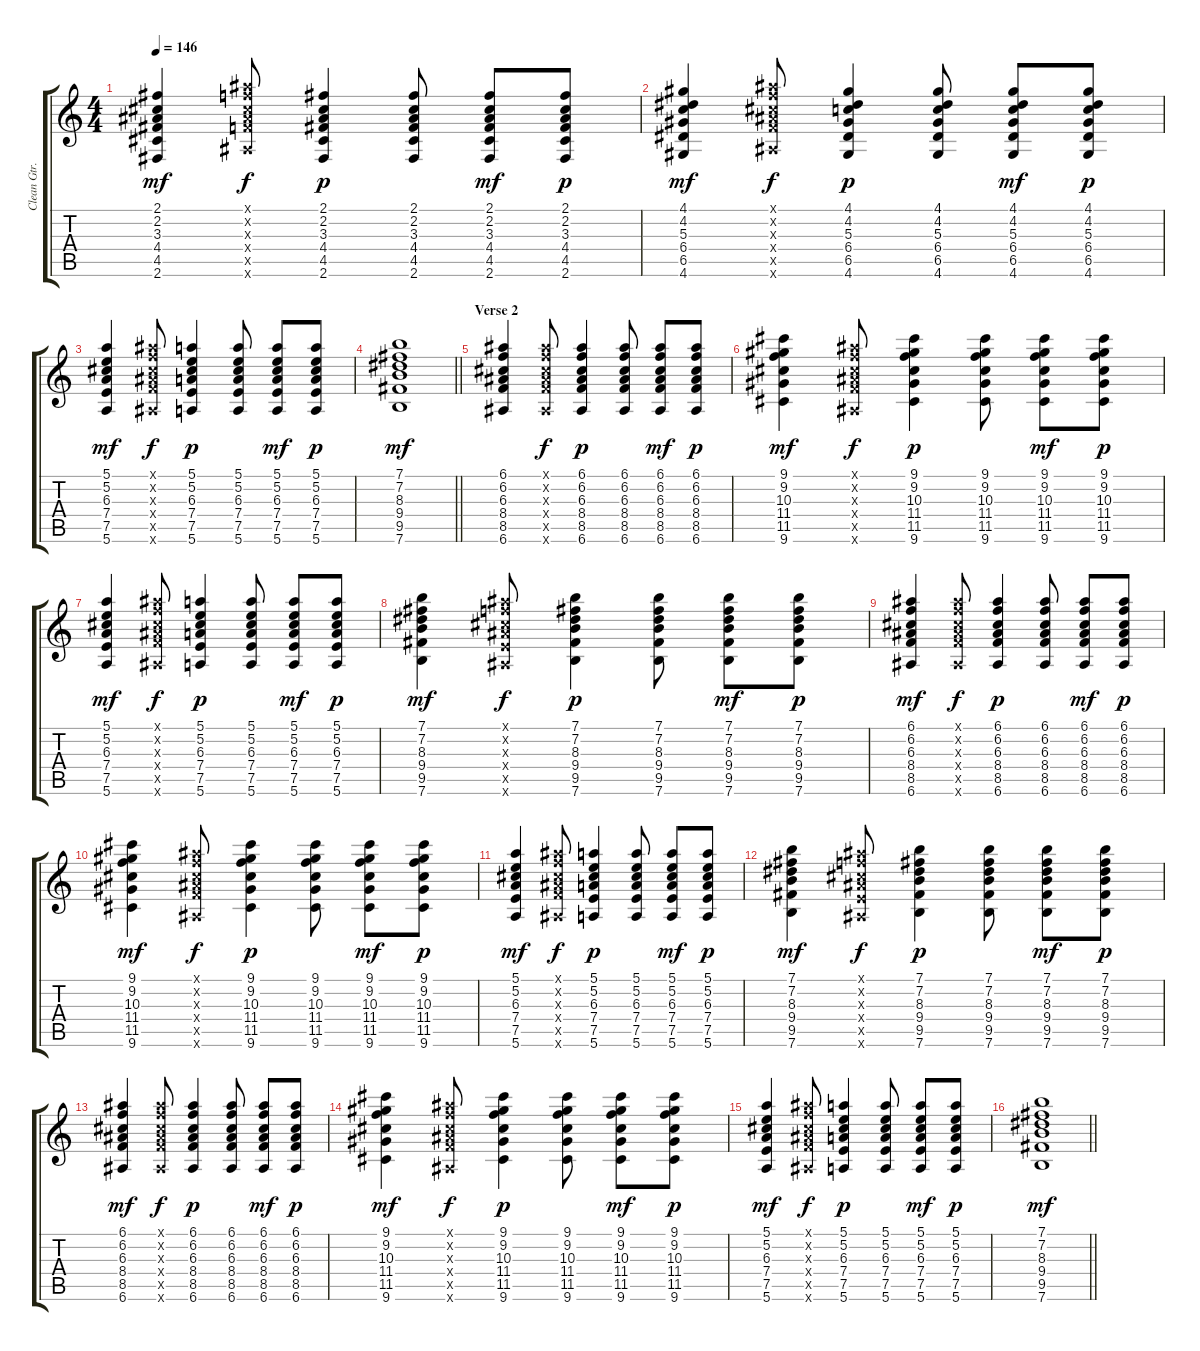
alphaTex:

\track ("Clean Gtr." "Clean Gtr.") {instrument electricguitarclean}
\staff {score tabs}
\tuning (E4 B3 G3 D3 A2 E2) {hide}
\ts (4 4)
\tempo 146
\clef g2
\ks c
(2.1 2.2 3.3 4.4 4.5 2.6).4{dy mf} (6.1{x} 6.2{x} 6.3{x} 8.4{x} 8.5{x} 6.6{x}).8{dy f} (2.1 2.2 3.3 4.4 4.5 2.6).4{dy p} (2.1 2.2 3.3 4.4 4.5 2.6).8 (2.1 2.2 3.3 4.4 4.5 2.6).8{dy mf} (2.1 2.2 3.3 4.4 4.5 2.6).8{dy p} |
(4.1 4.2 5.3 6.4 6.5 4.6).4{dy mf} (6.1{x} 6.2{x} 6.3{x} 8.4{x} 8.5{x} 6.6{x}).8{dy f} (4.1 4.2 5.3 6.4 6.5 4.6).4{dy p} (4.1 4.2 5.3 6.4 6.5 4.6).8 (4.1 4.2 5.3 6.4 6.5 4.6).8{dy mf} (4.1 4.2 5.3 6.4 6.5 4.6).8{dy p} |
(5.1 5.2 6.3 7.4 7.5 5.6).4{dy mf} (6.1{x} 6.2{x} 6.3{x} 8.4{x} 8.5{x} 6.6{x}).8{dy f} (5.1 5.2 6.3 7.4 7.5 5.6).4{dy p} (5.1 5.2 6.3 7.4 7.5 5.6).8 (5.1 5.2 6.3 7.4 7.5 5.6).8{dy mf} (5.1 5.2 6.3 7.4 7.5 5.6).8{dy p} |
\barLineRight lightlight
(7.1 7.2 8.3 9.4 9.5 7.6).1{dy mf} |
\section ("" "Verse 2")
(6.1 6.2 6.3 8.4 8.5 6.6).4 (6.1{x} 6.2{x} 6.3{x} 8.4{x} 8.5{x} 6.6{x}).8{dy f} (6.1 6.2 6.3 8.4 8.5 6.6).4{dy p} (6.1 6.2 6.3 8.4 8.5 6.6).8 (6.1 6.2 6.3 8.4 8.5 6.6).8{dy mf} (6.1 6.2 6.3 8.4 8.5 6.6).8{dy p} |
(9.1 9.2 10.3 11.4 11.5 9.6).4{dy mf} (6.1{x} 6.2{x} 6.3{x} 8.4{x} 8.5{x} 6.6{x}).8{dy f} (9.1 9.2 10.3 11.4 11.5 9.6).4{dy p} (9.1 9.2 10.3 11.4 11.5 9.6).8 (9.1 9.2 10.3 11.4 11.5 9.6).8{dy mf} (9.1 9.2 10.3 11.4 11.5 9.6).8{dy p} |
(5.1 5.2 6.3 7.4 7.5 5.6).4{dy mf} (6.1{x} 6.2{x} 6.3{x} 8.4{x} 8.5{x} 6.6{x}).8{dy f} (5.1 5.2 6.3 7.4 7.5 5.6).4{dy p} (5.1 5.2 6.3 7.4 7.5 5.6).8 (5.1 5.2 6.3 7.4 7.5 5.6).8{dy mf} (5.1 5.2 6.3 7.4 7.5 5.6).8{dy p} |
(7.1 7.2 8.3 9.4 9.5 7.6).4{dy mf} (6.1{x} 6.2{x} 6.3{x} 8.4{x} 7.5{x} 6.6{x}).8{dy f} (7.1 7.2 8.3 9.4 9.5 7.6).4{dy p} (7.1 7.2 8.3 9.4 9.5 7.6).8 (7.1 7.2 8.3 9.4 9.5 7.6).8{dy mf} (7.1 7.2 8.3 9.4 9.5 7.6).8{dy p} |
(6.1 6.2 6.3 8.4 8.5 6.6).4{dy mf} (6.1{x} 6.2{x} 6.3{x} 8.4{x} 8.5{x} 6.6{x}).8{dy f} (6.1 6.2 6.3 8.4 8.5 6.6).4{dy p} (6.1 6.2 6.3 8.4 8.5 6.6).8 (6.1 6.2 6.3 8.4 8.5 6.6).8{dy mf} (6.1 6.2 6.3 8.4 8.5 6.6).8{dy p} |
(9.1 9.2 10.3 11.4 11.5 9.6).4{dy mf} (6.1{x} 6.2{x} 6.3{x} 8.4{x} 8.5{x} 6.6{x}).8{dy f} (9.1 9.2 10.3 11.4 11.5 9.6).4{dy p} (9.1 9.2 10.3 11.4 11.5 9.6).8 (9.1 9.2 10.3 11.4 11.5 9.6).8{dy mf} (9.1 9.2 10.3 11.4 11.5 9.6).8{dy p} |
(5.1 5.2 6.3 7.4 7.5 5.6).4{dy mf} (6.1{x} 6.2{x} 6.3{x} 8.4{x} 8.5{x} 6.6{x}).8{dy f} (5.1 5.2 6.3 7.4 7.5 5.6).4{dy p} (5.1 5.2 6.3 7.4 7.5 5.6).8 (5.1 5.2 6.3 7.4 7.5 5.6).8{dy mf} (5.1 5.2 6.3 7.4 7.5 5.6).8{dy p} |
(7.1 7.2 8.3 9.4 9.5 7.6).4{dy mf} (6.1{x} 6.2{x} 6.3{x} 8.4{x} 7.5{x} 6.6{x}).8{dy f} (7.1 7.2 8.3 9.4 9.5 7.6).4{dy p} (7.1 7.2 8.3 9.4 9.5 7.6).8 (7.1 7.2 8.3 9.4 9.5 7.6).8{dy mf} (7.1 7.2 8.3 9.4 9.5 7.6).8{dy p} |
(6.1 6.2 6.3 8.4 8.5 6.6).4{dy mf} (6.1{x} 6.2{x} 6.3{x} 8.4{x} 8.5{x} 6.6{x}).8{dy f} (6.1 6.2 6.3 8.4 8.5 6.6).4{dy p} (6.1 6.2 6.3 8.4 8.5 6.6).8 (6.1 6.2 6.3 8.4 8.5 6.6).8{dy mf} (6.1 6.2 6.3 8.4 8.5 6.6).8{dy p} |
(9.1 9.2 10.3 11.4 11.5 9.6).4{dy mf} (6.1{x} 6.2{x} 6.3{x} 8.4{x} 8.5{x} 6.6{x}).8{dy f} (9.1 9.2 10.3 11.4 11.5 9.6).4{dy p} (9.1 9.2 10.3 11.4 11.5 9.6).8 (9.1 9.2 10.3 11.4 11.5 9.6).8{dy mf} (9.1 9.2 10.3 11.4 11.5 9.6).8{dy p} |
(5.1 5.2 6.3 7.4 7.5 5.6).4{dy mf} (6.1{x} 6.2{x} 6.3{x} 8.4{x} 8.5{x} 6.6{x}).8{dy f} (5.1 5.2 6.3 7.4 7.5 5.6).4{dy p} (5.1 5.2 6.3 7.4 7.5 5.6).8 (5.1 5.2 6.3 7.4 7.5 5.6).8{dy mf} (5.1 5.2 6.3 7.4 7.5 5.6).8{dy p} |
\barLineRight lightlight
(7.1 7.2 8.3 9.4 9.5 7.6).1{dy mf}
